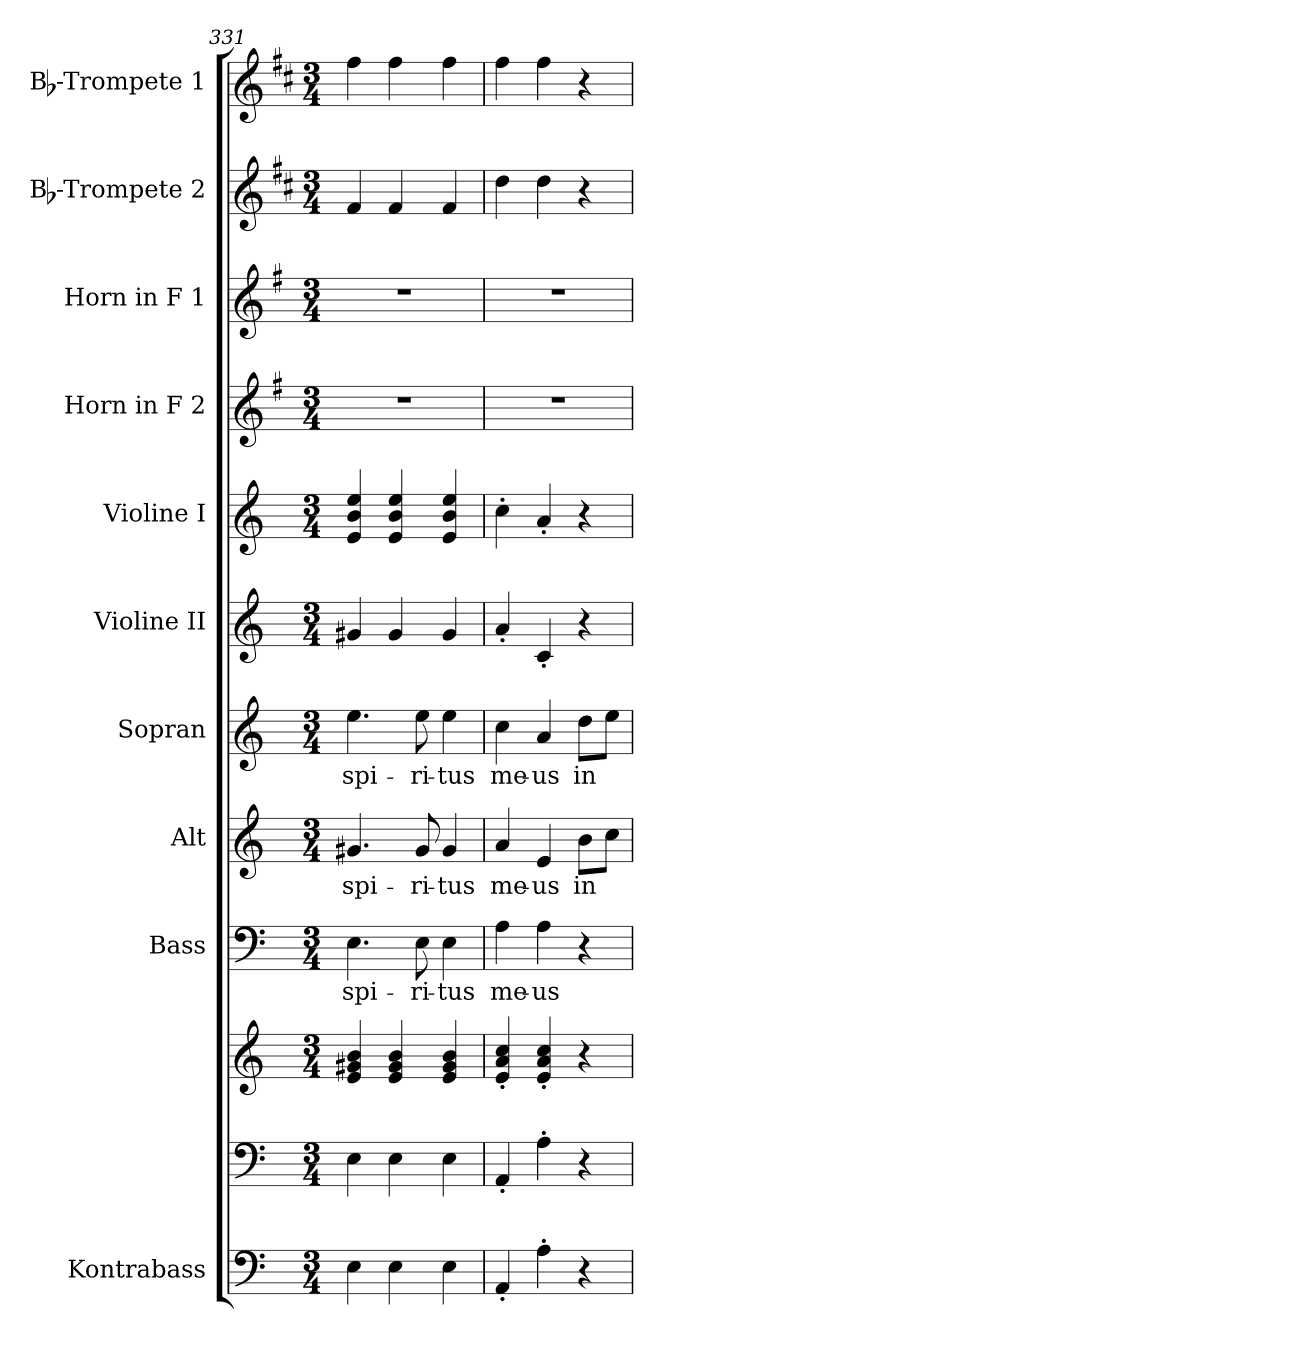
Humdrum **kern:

**kern	**kern	**kern	**kern	**text	**kern	**text	**kern	**text	**kern	**kern	**kern	**kern	**kern	**kern
*part11	*part10	*part10	*part9	*part9	*part8	*part8	*part7	*part7	*part6	*part5	*part4	*part3	*part2	*part1
*staff12	*staff11	*staff10	*staff9	*staff9	*staff8	*staff8	*staff7	*staff7	*staff6	*staff5	*staff4	*staff3	*staff2	*staff1
*I"Kontrabass	*	*	*I"Bass	*	*I"Alt	*	*I"Sopran	*	*I"Violine II	*I"Violine I	*I"Horn in F 2	*I"Horn in F 1	*I"Bb-Trompete 2	*I"Bb-Trompete 1
*I'Kb.	*	*	*I'B.	*	*I'A.	*	*I'S.	*	*I'Vl. II	*I'Vl. I	*	*	*I'Bb Trp. 2	*I'Bb Trp. 1
*clefF4	*clefF4	*clefG2	*clefF4	*	*clefG2	*	*clefG2	*	*clefG2	*clefG2	*clefG2	*clefG2	*clefG2	*clefG2
*ITrd7c12	*	*	*	*	*	*	*	*	*	*	*ITrd4c7	*ITrd4c7	*ITrd1c2	*ITrd1c2
*k[]	*k[]	*k[]	*k[]	*	*k[]	*	*k[]	*	*k[]	*k[]	*k[]	*k[]	*k[]	*k[]
*C:	*C:	*C:	*C:	*	*C:	*	*C:	*	*C:	*C:	*C:	*C:	*C:	*C:
*M3/4	*M3/4	*M3/4	*M3/4	*	*M3/4	*	*M3/4	*	*M3/4	*M3/4	*M3/4	*M3/4	*M3/4	*M3/4
=331	=331	=331	=331	=331	=331	=331	=331	=331	=331	=331	=331	=331	=331	=331
!	!	!	!	!LO:LY:b	!	!LO:LY:b	!	!LO:LY:b	!	!	!	!	!	!
4EE\	4E\	4e/ 4g#X/ 4b/	4.E\	spi-	4.g#X/	spi-	4.ee\	spi-	4g#X/	4e/ 4b/ 4ee/	2.r	2.r	4e/	4ee\
4EE\	4E\	4e/ 4g#/ 4b/	.	.	.	.	.	.	4g#/	4e/ 4b/ 4ee/	.	.	4e/	4ee\
!	!	!	!	!LO:LY:b	!	!LO:LY:b	!	!LO:LY:b	!	!	!	!	!	!
.	.	.	8E\	-ri-	8g#/	-ri-	8ee\	-ri-	.	.	.	.	.	.
!	!	!	!	!LO:LY:b	!	!LO:LY:b	!	!LO:LY:b	!	!	!	!	!	!
4EE\	4E\	4e/ 4g#/ 4b/	4E\	-tus	4g#/	-tus	4ee\	-tus	4g#/	4e/ 4b/ 4ee/	.	.	4e/	4ee\
=332	=332	=332	=332	=332	=332	=332	=332	=332	=332	=332	=332	=332	=332	=332
!	!	!	!	!LO:LY:b	!	!LO:LY:b	!	!LO:LY:b	!	!	!	!	!	!
4AAA'</	4AA'</	4e/'< 4a/'< 4cc/'<	4A\	me-	4a/	me-	4cc\	me-	4a'</	4cc'>\	2.r	2.r	4cc\	4ee\
!	!	!	!	!LO:LY:b	!	!LO:LY:b	!	!LO:LY:b	!	!	!	!	!	!
4AA'>\	4A'>\	4e/'< 4a/'< 4cc/'<	4A\	-us	4e/	-us	4a/	-us	4c'</	4a'</	.	.	4cc\	4ee\
!	!	!	!	!	!	!LO:LY:b	!	!LO:LY:b	!	!	!	!	!	!
4r	4r	4r	4r	.	8b\L	in	8dd\L	in	4r	4r	.	.	4r	4r
.	.	.	.	.	8cc\J	.	8ee\J	.	.	.	.	.	.	.
=	=	=	=	=	=	=	=	=	=	=	=	=	=	=
*-	*-	*-	*-	*-	*-	*-	*-	*-	*-	*-	*-	*-	*-	*-
